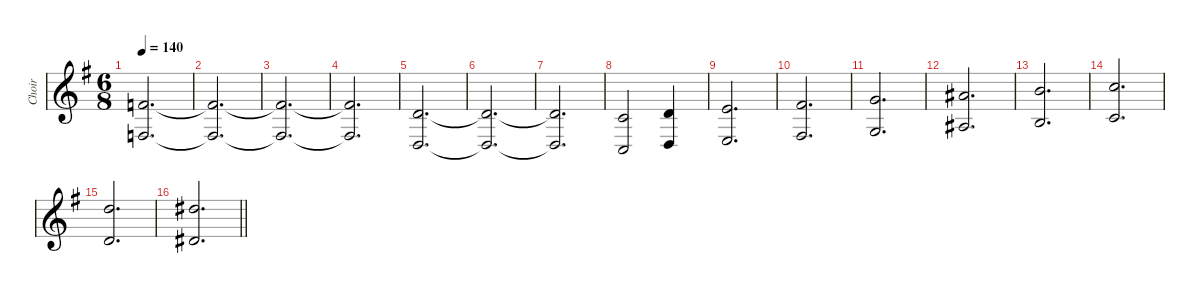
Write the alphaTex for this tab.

\defaultSystemsLayout 8
\hideDynamics
\bracketExtendMode groupsimilarinstruments
\firstSystemTrackNameMode fullname
\otherSystemsTrackNameOrientation horizontal
\track ("Choir" "chr.") {defaultSystemsLayout 8 instrument choiraahs}
\staff {score}
\tuning (E4 B3 G3 D3 A2 E2)
\ts (6 8)
\tempo 140
\clef g2
\ks g
(10.3{acc forcenatural} 8.5{acc forcenatural}).2{d dy f beam Up} |
(10.3{t acc forcenatural} 8.5{t acc forcenatural}).2{d beam Up} |
(10.3{t acc forcenatural} 8.5{t acc forcenatural}).2{d beam Up} |
(10.3{t acc forcenatural} 8.5{t acc forcenatural}).2{d beam Up} |
(7.3{acc forcenatural} 5.5{acc forcenatural}).2{d beam Up} |
(7.3{t acc forcenatural} 5.5{t acc forcenatural}).2{d beam Up} |
(7.3{t acc forcenatural} 5.5{t acc forcenatural}).2{d beam Up} |
(5.3{acc forcenatural} 3.5{acc forcenatural}).2{beam Up} (7.3{acc forcenatural} 5.5{acc forcenatural}).4{beam Up} |
(9.3{acc forcenatural} 7.5{acc forcenatural}).2{d beam Up} |
(11.3{acc #} 9.5{acc #}).2{d beam Up} |
(12.3{acc forcenatural} 10.5{acc forcenatural}).2{d beam Up} |
(15.3{acc #} 13.5{acc #}).2{d beam Up} |
(16.3{acc forcenatural} 14.5{acc forcenatural}).2{d beam Up} |
(17.3{acc forcenatural} 15.5{acc forcenatural}).2{d beam Up} |
(19.3{acc forcenatural} 17.5{acc forcenatural}).2{d beam Up} |
\barLineRight lightlight
(20.3{acc #} 18.5{acc #}).2{d beam Up}
